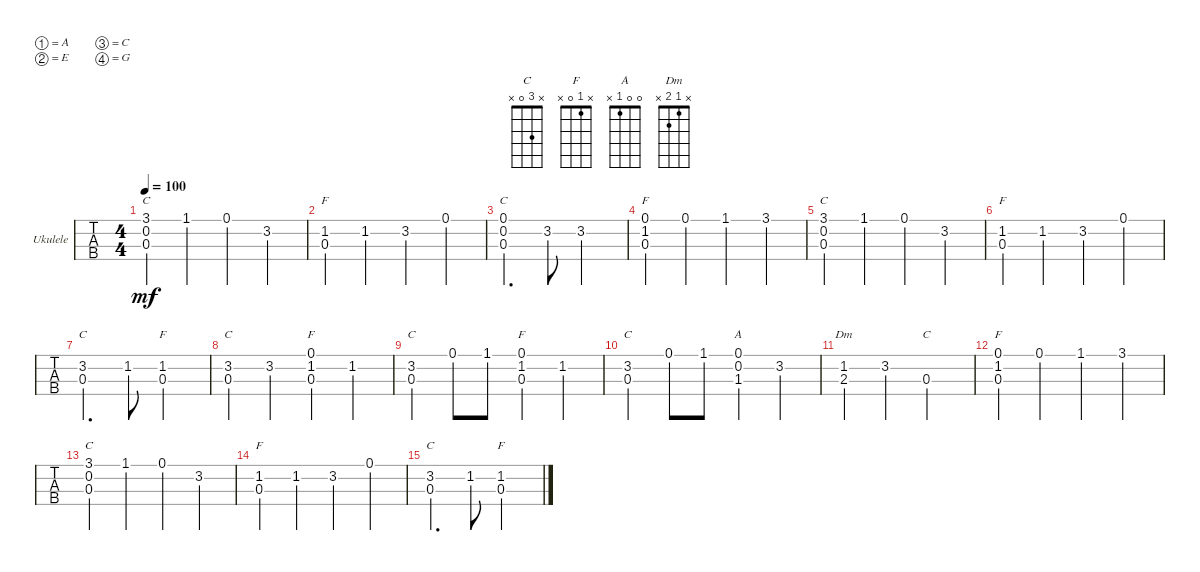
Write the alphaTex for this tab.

\bracketExtendMode groupsimilarinstruments
\firstSystemTrackNameOrientation horizontal
\otherSystemsTrackNameOrientation horizontal
\track ("" "Ukulele") {instrument shamisen}
\staff {tabs}
\tuning (A4 E4 C4 G4)
\chord ("C" x x 0 x)
\chord ("F" 0 1 0 x)
\chord ("C" 3 0 0 x)
\chord ("F" x 1 0 x)
\chord ("C" 0 1 0 x)
\chord ("C" x 3 0 x)
\chord ("A" 0 0 1 x)
\chord ("Dm" x 1 2 x)
\ts (4 4)
\tempo 100
\clef g2
\ks f
(3.1 0.2 0.3).4{ch "C" dy mf} 1.1.4 0.1.4 3.2.4 |
(1.2 0.3).4{ch "F"} 1.2.4 3.2.4 0.1.4 |
(0.1 0.2 0.3).4{d ch "C"} 3.2.8 3.2.2 |
(0.1 1.2 0.3).4{ch "F"} 0.1.4 1.1.4 3.1.4 |
(3.1 0.2 0.3).4{ch "C"} 1.1.4 0.1.4 3.2.4 |
(1.2 0.3).4{ch "F"} 1.2.4 3.2.4 0.1.4 |
(3.2 0.3).4{d ch "C"} 1.2.8 (1.2 0.3).2{ch "F"} |
(3.2 0.3).4{ch "C"} 3.2.4 (0.1 1.2 0.3).4{ch "F"} 1.2.4 |
(3.2 0.3).4{ch "C"} 0.1.8 1.1.8 (0.1 1.2 0.3).4{ch "F"} 1.2.4 |
(3.2 0.3).4{ch "C"} 0.1.8 1.1.8 (0.1 0.2 1.3).4{ch "A"} 3.2.4 |
(1.2 2.3).4{ch "Dm"} 3.2.4 0.3.2{ch "C"} |
(0.1 1.2 0.3).4{ch "F"} 0.1.4 1.1.4 3.1.4 |
(3.1 0.2 0.3).4{ch "C"} 1.1.4 0.1.4 3.2.4 |
(1.2 0.3).4{ch "F"} 1.2.4 3.2.4 0.1.4 |
(3.2 0.3).4{d ch "C"} 1.2.8 (1.2 0.3).2{ch "F"}
